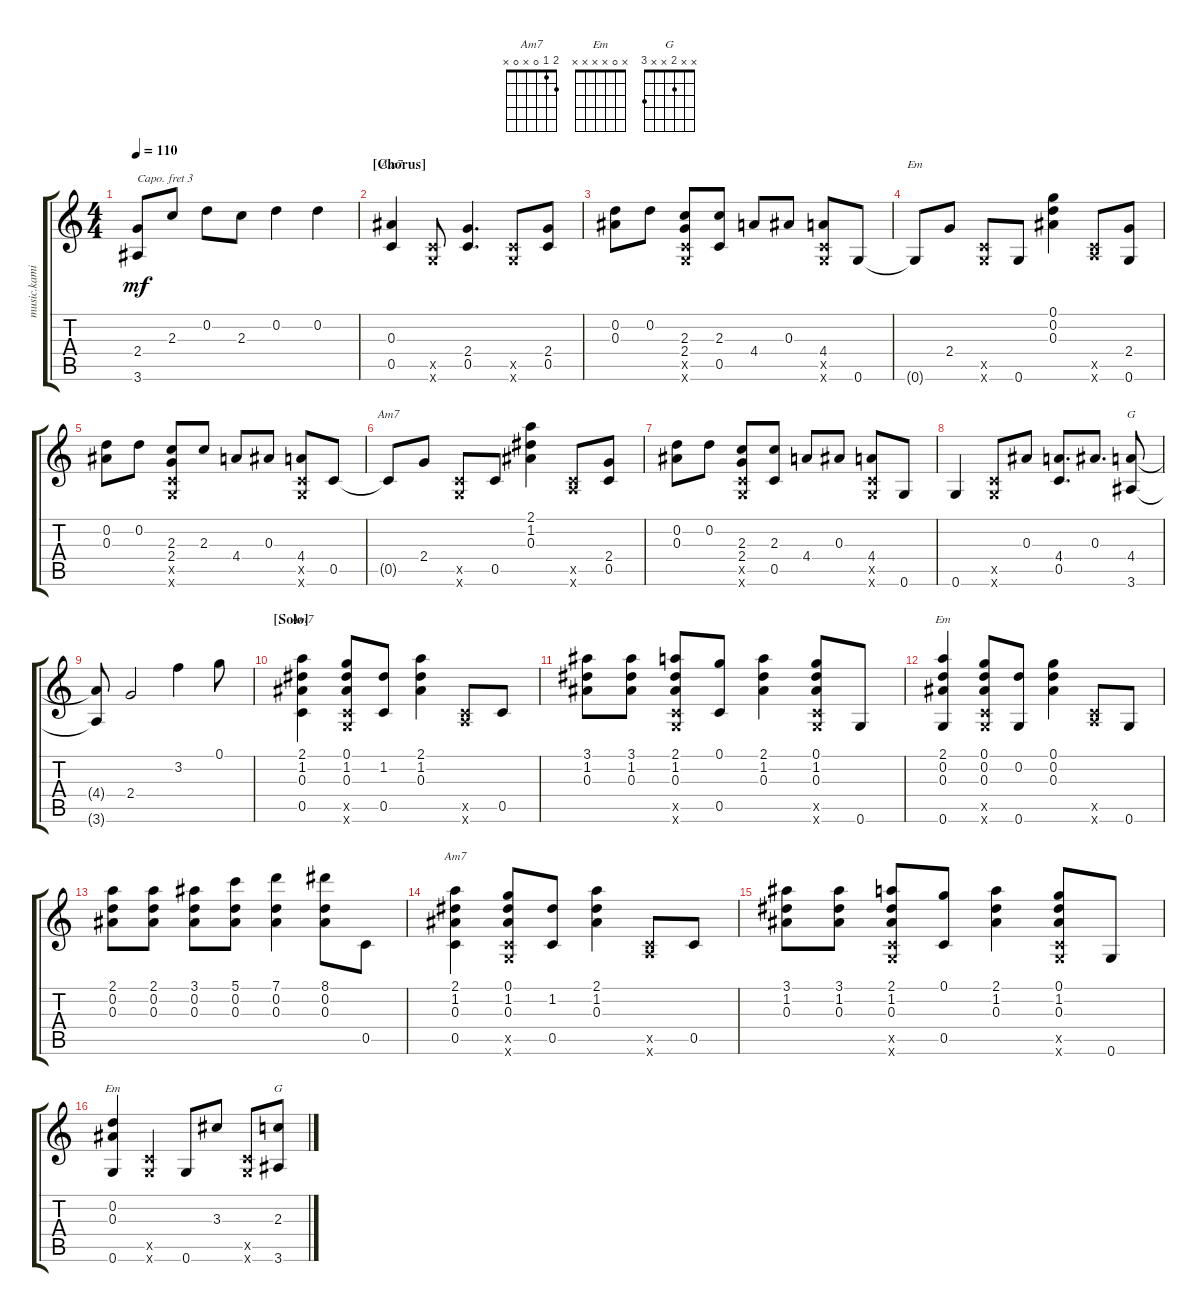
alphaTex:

\track ("" "music.kami") {instrument acousticguitarsteel}
\staff {score tabs}
\capo 3
\tuning (E4 B3 G3 D3 A2 E2) {hide}
\chord ("Am7" x x 0 x 0 x)
\chord ("Em" x x x x x 0)
\chord ("Am7" x x x x 0 x)
\chord ("G" x x x 4 x 3)
\chord ("Am7" 2 x x x x x)
\chord ("Em" 2 x x x x x)
\chord ("Am7" 2 1 0 x 0 x)
\chord ("Em" x 0 x x x x)
\chord ("G" x x 2 x x 3)
\ts (4 4)
\tempo 110
\clef g2
\ks c
(2.4{t} 3.6{t}).8{dy mf} 2.3.8 0.2.8 2.3.8 0.2.4 0.2.4 |
\section ("" "[Chorus]")
(0.3 0.5).4{ch "Am7"} (0.5{x} 0.6{x}).8 (2.4 0.5).4{d} (0.5{x} 0.6{x}).8 (2.4 0.5).8 |
(0.2 0.3).8 0.2.8 (2.3 2.4 0.5{x} 0.6{x}).8 (2.3 0.5).8 4.4.8 0.3.8 (4.4 0.5{x} 0.6{x}).8 0.6.8 |
0.6{t}.8{ch "Em"} 2.4.8 (0.5{x} 0.6{x}).8 0.6.8 (0.1 0.2 0.3).4 (0.5{x} 2.6{x}).8 (2.4 0.6).8 |
(0.2 0.3).8 0.2.8 (2.3 2.4 0.5{x} 0.6{x}).8 2.3.8 4.4.8 0.3.8 (4.4 0.5{x} 0.6{x}).8 0.5.8 |
0.5{t}.8{ch "Am7"} 2.4.8 (0.5{x} 0.6{x}).8 0.5.8 (2.1 1.2 0.3).4 (0.5{x} 2.6{x}).8 (2.4 0.5).8 |
(0.2 0.3).8 0.2.8 (2.3 2.4 0.5{x} 0.6{x}).8 (2.3 0.5).8 4.4.8 0.3.8 (4.4 0.5{x} 0.6{x}).8 0.6.8 |
0.6.4 (0.5{x} 0.6{x}).8 0.3.8 (4.4 0.5).8{d} 0.3.8{d} (4.4 3.6).8{ch "G"} |
(4.4{t} 3.6{t}).8 2.4.2 3.2.4 0.1.8 |
\section ("" "[Solo]")
(2.1 1.2 0.3 0.5).4{ch "Am7"} (0.1 1.2 0.3 0.5{x} 0.6{x}).8 (1.2 0.5).8 (2.1 1.2 0.3).4 (0.5{x} 2.6{x}).8 0.5.8 |
(3.1 1.2 0.3).8 (3.1 1.2 0.3).8 (2.1 1.2 0.3 0.5{x} 0.6{x}).8 (0.1 0.5).8 (2.1 1.2 0.3).4 (0.1 1.2 0.3 0.5{x} 0.6{x}).8 0.6.8 |
(2.1 0.2 0.3 0.6).4{ch "Em"} (0.1 0.2 0.3 0.5{x} 0.6{x}).8 (0.2 0.6).8 (0.1 0.2 0.3).4 (0.5{x} 2.6{x}).8 0.6.8 |
(2.1 0.2 0.3).8 (2.1 0.2 0.3).8 (3.1 0.2 0.3).8 (5.1 0.2 0.3).8 (7.1 0.2 0.3).4 (8.1 0.2 0.3).8 0.5.8 |
(2.1 1.2 0.3 0.5).4{ch "Am7"} (0.1 1.2 0.3 0.5{x} 0.6{x}).8 (1.2 0.5).8 (2.1 1.2 0.3).4 (0.5{x} 2.6{x}).8 0.5.8 |
(3.1 1.2 0.3).8 (3.1 1.2 0.3).8 (2.1 1.2 0.3 0.5{x} 0.6{x}).8 (0.1 0.5).8 (2.1 1.2 0.3).4 (0.1 1.2 0.3 0.5{x} 0.6{x}).8 0.6.8 |
(0.2 0.3 0.6).4{ch "Em"} (0.5{x} 0.6{x}).4 0.6.8 3.3.8 (0.5{x} 0.6{x}).8 (2.3 3.6).8{ch "G"}
